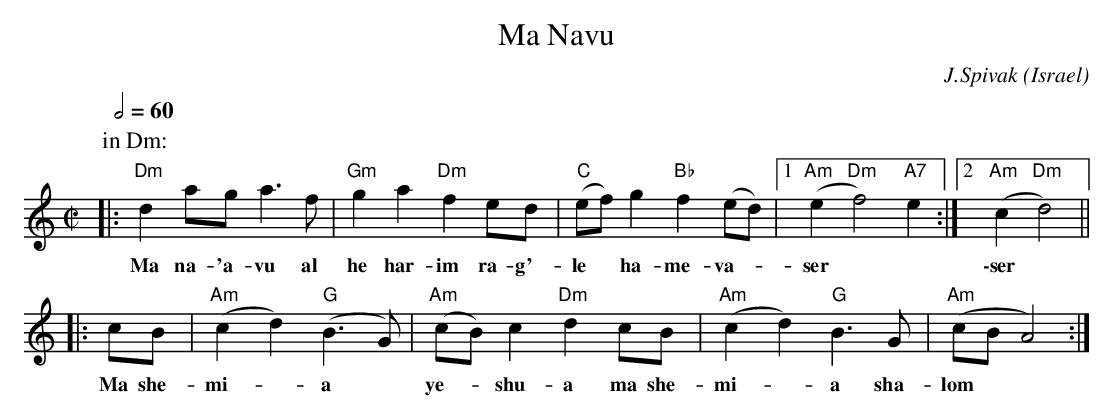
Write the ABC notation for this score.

X:1
T: Ma Navu
L:1/8
O:Israel
C:J.Spivak
M:C|
Q:1/2=60
K:Ddor
P: in Dm:
|: "Dm"d2ag a3f | "Gm"g2a2 "Dm"f2ed | "C"(ef)g2 "Bb"f2(ed) |1 "Am"(e2"Dm"f4) "A7"e2 :|2 "Am"(c2"Dm"d4) ||
w: Ma na-'a-vu al he har-im ra-g'-le* ha-me-va-*ser* | \-ser*
|: cB | "Am"(c2d2) "G"(B3G) | "Am"(cB)c2 "Dm"d2cB | "Am"(c2d2) "G"B3G | "Am"(cB A4) :|
w: Ma she-mi-*a* ye-*shu-a ma she-mi-*a sha-lom**
